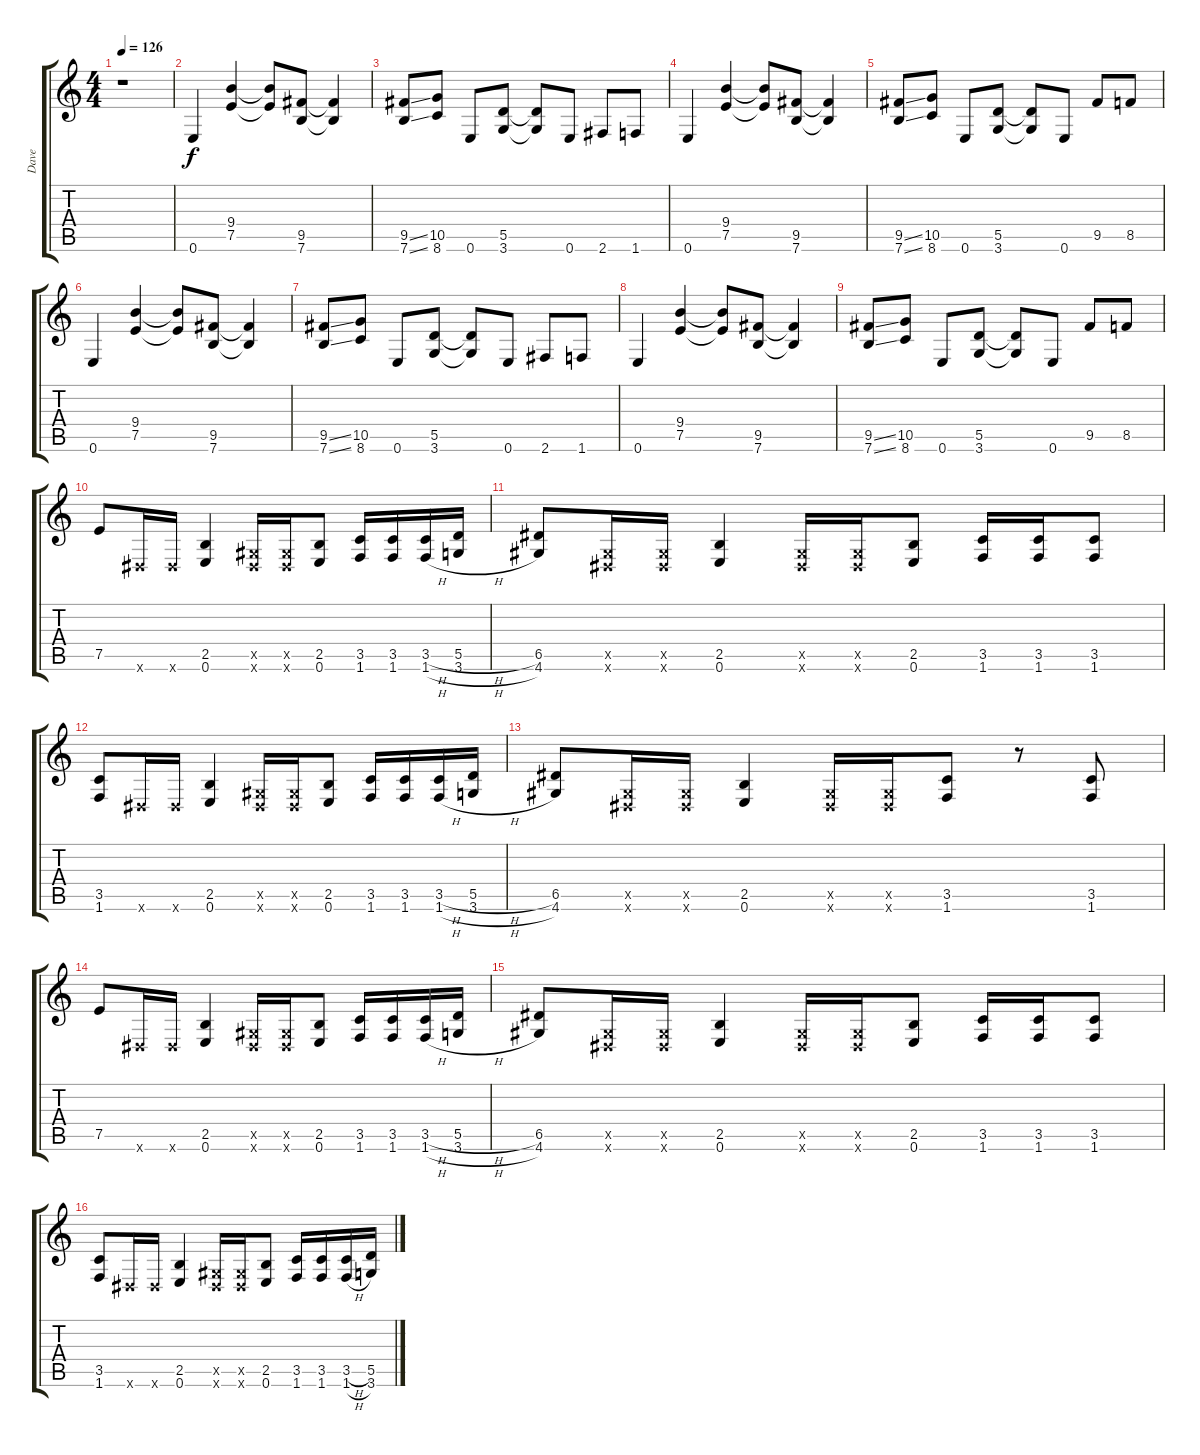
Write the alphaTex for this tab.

\track ("Dave" "Dave") {instrument distortionguitar}
\staff {score tabs}
\tuning (E4 B3 G3 D3 A2 E2) {hide}
\ts (4 4)
\tempo 126
\clef g2
\ks c
r.1{dy f instrument distortionguitar} |
0.6.4 (9.4 7.5).4 (9.4{t} 7.5{t}).8 (9.5 7.6).8 (9.5{t} 7.6{t}).4 |
(9.5{ss} 7.6{ss}).8 (10.5 8.6).8 0.6.8 (5.5 3.6).8 (5.5{t} 3.6{t}).8 0.6.8 2.6.8 1.6.8 |
0.6.4 (9.4 7.5).4 (9.4{t} 7.5{t}).8 (9.5 7.6).8 (9.5{t} 7.6{t}).4 |
(9.5{ss} 7.6{ss}).8 (10.5 8.6).8 0.6.8 (5.5 3.6).8 (5.5{t} 3.6{t}).8 0.6.8 9.5.8 8.5.8 |
0.6.4 (9.4 7.5).4 (9.4{t} 7.5{t}).8 (9.5 7.6).8 (9.5{t} 7.6{t}).4 |
(9.5{ss} 7.6{ss}).8 (10.5 8.6).8 0.6.8 (5.5 3.6).8 (5.5{t} 3.6{t}).8 0.6.8 2.6.8 1.6.8 |
0.6.4 (9.4 7.5).4 (9.4{t} 7.5{t}).8 (9.5 7.6).8 (9.5{t} 7.6{t}).4 |
(9.5{ss} 7.6{ss}).8 (10.5 8.6).8 0.6.8 (5.5 3.6).8 (5.5{t} 3.6{t}).8 0.6.8 9.5.8 8.5.8 |
7.5.8 -1.6{x}.16 -1.6{x}.16 (2.5 0.6).4 (-1.5{x} -1.6{x}).16 (-1.5{x} -1.6{x}).16 (2.5 0.6).8 (3.5 1.6).16 (3.5 1.6).16 (3.5{h} 1.6{h}).16 (5.5{h} 3.6{h}).16 |
(6.5 4.6).8 (-1.5{x} -1.6{x}).16 (-1.5{x} -1.6{x}).16 (2.5 0.6).4 (-1.5{x} -1.6{x}).16 (-1.5{x} -1.6{x}).16 (2.5 0.6).8 (3.5 1.6).16 (3.5 1.6).16 (3.5 1.6).8 |
(3.5 1.6).8 -1.6{x}.16 -1.6{x}.16 (2.5 0.6).4 (-1.5{x} -1.6{x}).16 (-1.5{x} -1.6{x}).16 (2.5 0.6).8 (3.5 1.6).16 (3.5 1.6).16 (3.5{h} 1.6{h}).16 (5.5{h} 3.6{h}).16 |
(6.5 4.6).8 (-1.5{x} -1.6{x}).16 (-1.5{x} -1.6{x}).16 (2.5 0.6).4 (-1.5{x} -1.6{x}).16 (-1.5{x} -1.6{x}).16 (3.5 1.6).8 r.8 (3.5 1.6).8 |
7.5.8 -1.6{x}.16 -1.6{x}.16 (2.5 0.6).4 (-1.5{x} -1.6{x}).16 (-1.5{x} -1.6{x}).16 (2.5 0.6).8 (3.5 1.6).16 (3.5 1.6).16 (3.5{h} 1.6{h}).16 (5.5{h} 3.6{h}).16 |
(6.5 4.6).8 (-1.5{x} -1.6{x}).16 (-1.5{x} -1.6{x}).16 (2.5 0.6).4 (-1.5{x} -1.6{x}).16 (-1.5{x} -1.6{x}).16 (2.5 0.6).8 (3.5 1.6).16 (3.5 1.6).16 (3.5 1.6).8 |
(3.5 1.6).8 -1.6{x}.16 -1.6{x}.16 (2.5 0.6).4 (-1.5{x} -1.6{x}).16 (-1.5{x} -1.6{x}).16 (2.5 0.6).8 (3.5 1.6).16 (3.5 1.6).16 (3.5{h} 1.6{h}).16 (5.5{h} 3.6{h}).16
